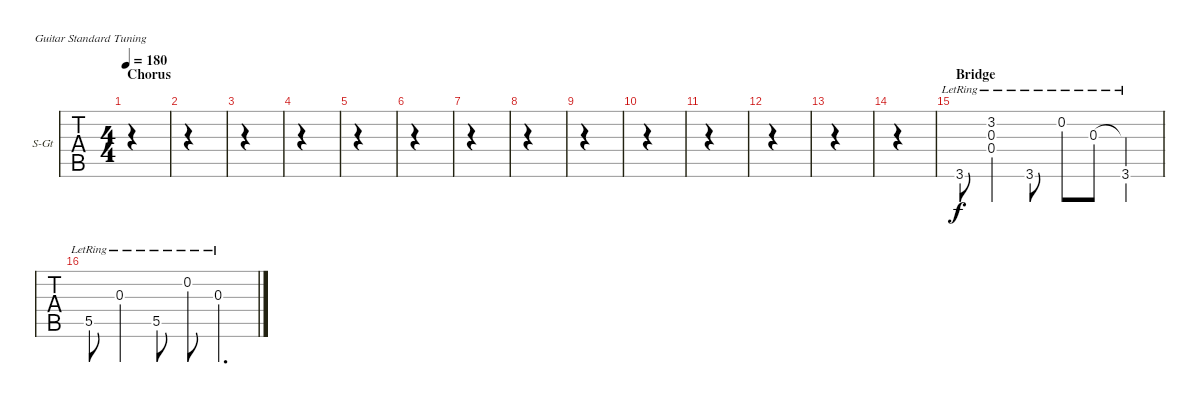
\bracketExtendMode groupsimilarinstruments
\firstSystemTrackNameOrientation horizontal
\otherSystemsTrackNameOrientation horizontal
\track ("Acoustic Guitar" "S-Gt") {instrument acousticguitarsteel}
\staff {tabs}
\tuning (E4 B3 G3 D3 A2 E2)
\ts (4 4)
\section ("" "Chorus")
\tempo 180
\clef g2
\ks c
|
|
|
|
|
|
|
|
|
|
|
|
|
|
\section ("" "Bridge")
3.6{lr}.8 (0.3{lr} 3.2{lr} 0.4{lr}).4 3.6{lr}.8 0.2{ac lr}.8 0.3{lr}.8 (3.6{lr} 0.3{lr t}).4 |
5.5{lr}.8 0.3{lr}.4 5.5{lr}.8 0.2{ac lr}.8 0.3{lr}.4{d}
